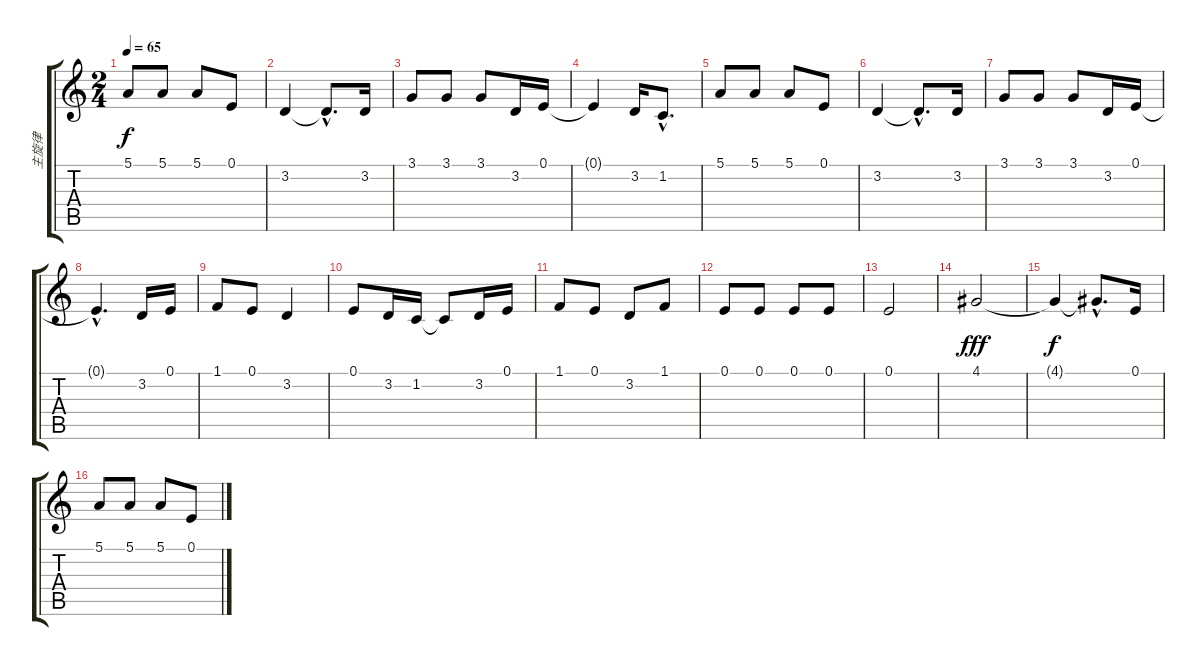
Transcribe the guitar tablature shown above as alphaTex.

\track ("主旋律" "主旋律") {instrument tenorsax}
\staff {score tabs}
\tuning (E4 B3 G3 D3 A2 E2) {hide}
\ts (2 4)
\tempo 65
\clef g2
\ks c
5.1.8{dy f} 5.1.8 5.1.8 0.1.8 |
3.2.4 3.2{hac t}.8{d} 3.2.16 |
3.1.8 3.1.8 3.1.8 3.2.16 0.1.16 |
0.1{t}.4 3.2.16 1.2{hac}.8{d} |
5.1.8 5.1.8 5.1.8 0.1.8 |
3.2.4 3.2{hac t}.8{d} 3.2.16 |
3.1.8 3.1.8 3.1.8 3.2.16 0.1.16 |
0.1{hac t}.4{d} 3.2.16 0.1.16 |
1.1.8 0.1.8 3.2.4 |
0.1.8 3.2.16 1.2.16 1.2{t}.8 3.2.16 0.1.16 |
1.1.8 0.1.8 3.2.8 1.1.8 |
0.1.8 0.1.8 0.1.8 0.1.8 |
0.1.2 |
4.1.2{dy fff} |
4.1{t}.4{dy f} 4.1{hac t}.8{d} 0.1.16 |
5.1.8 5.1.8 5.1.8 0.1.8
